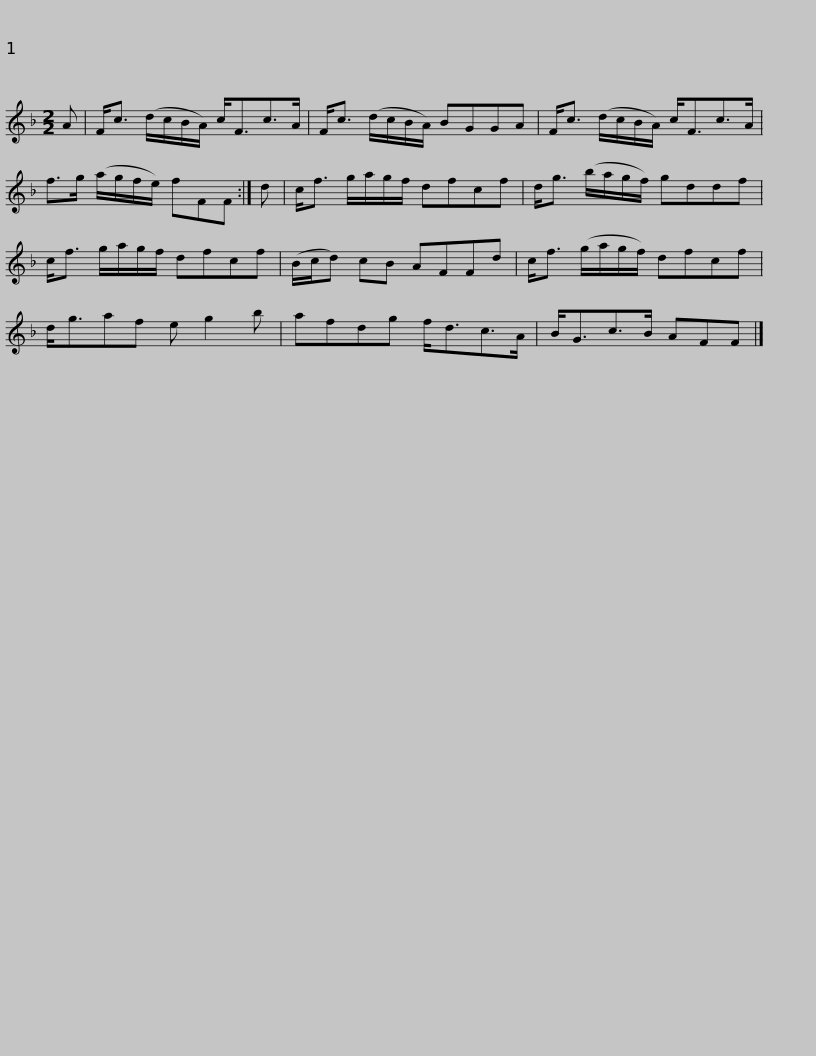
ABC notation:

X:1
L:1/8
M:2/2
I:linebreak $
K:F
V:1 treble
V:1
 A | F<c (d/c/B/A/) c<Fc>A | F<c (d/c/B/A/) BGGA | F<c (d/c/B/A/) c<Fc>A | f>g (a/g/f/e/) fFF :|$ %5
 d | c<f g/a/g/f/ dfcf | d<g (b/a/g/f/) gddf | c<f g/a/g/f/ dfcf | (B/c/d) cB AFFd |$ %10
 c<f (g/a/g/f/) dfcf | d<gaf e g2 b | afdg f<dc>A | B<Gc>B AFF |] %14
